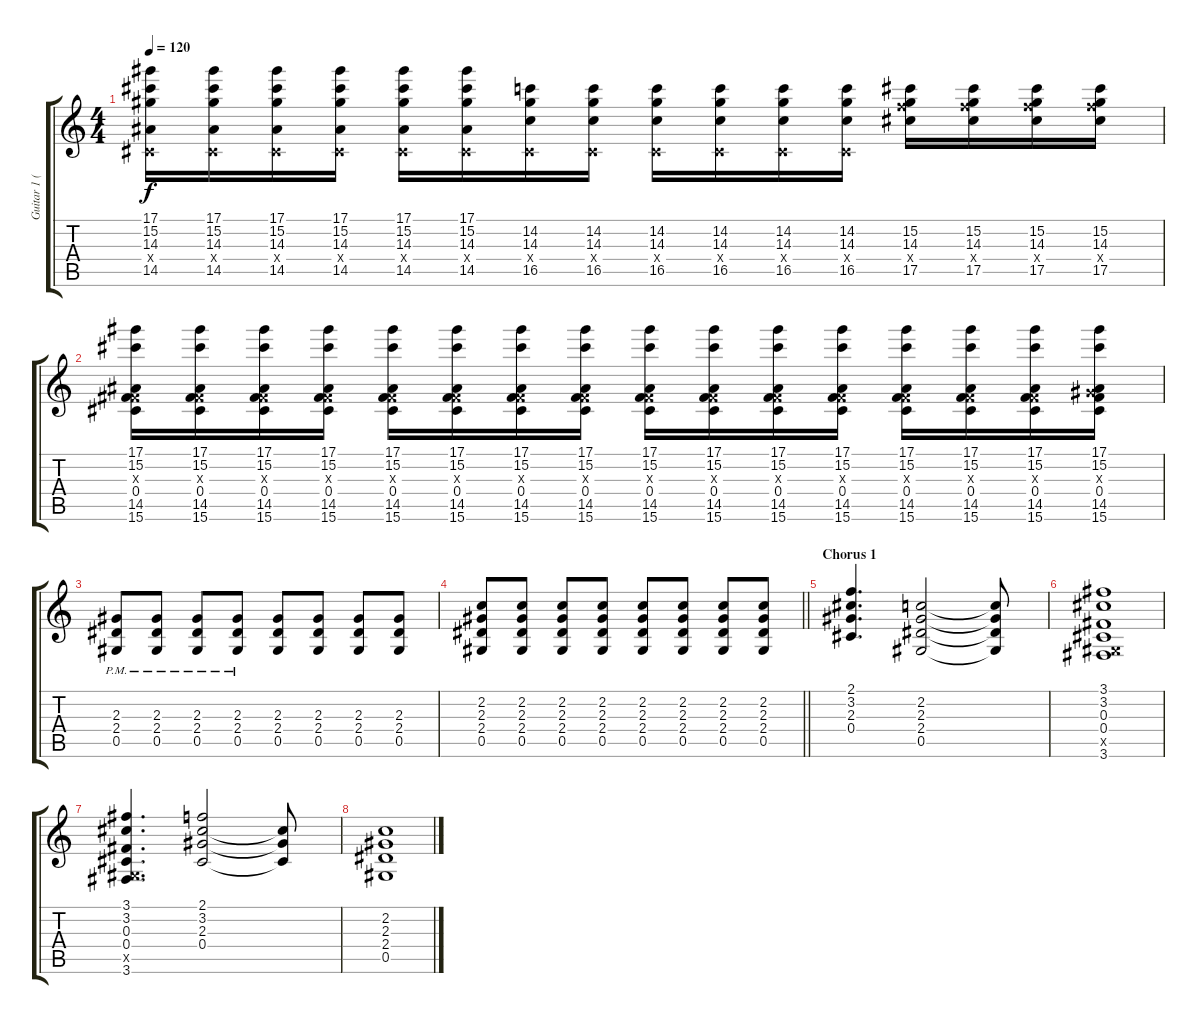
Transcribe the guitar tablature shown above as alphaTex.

\track ("Guitar 1 (Lead)" "Guitar 1 (") {instrument electricguitarclean}
\staff {score tabs}
\tuning (Eb4 Bb3 Gb3 Db3 Ab2 Eb2) {hide}
\ts (4 4)
\tempo 120
\clef g2
\ks c
(17.1 15.2 14.3 0.4{x} 14.5).16{dy f} (17.1 15.2 14.3 0.4{x} 14.5).16 (17.1 15.2 14.3 0.4{x} 14.5).16 (17.1 15.2 14.3 0.4{x} 14.5).16 (17.1 15.2 14.3 0.4{x} 14.5).16 (17.1 15.2 14.3 0.4{x} 14.5).16 (14.2 14.3 0.4{x} 16.5).16 (14.2 14.3 0.4{x} 16.5).16 (14.2 14.3 0.4{x} 16.5).16 (14.2 14.3 0.4{x} 16.5).16 (14.2 14.3 0.4{x} 16.5).16 (14.2 14.3 0.4{x} 16.5).16 (15.2 14.3 16.4{x} 17.5).16 (15.2 14.3 16.4{x} 17.5).16 (15.2 14.3 16.4{x} 17.5).16 (15.2 14.3 16.4{x} 17.5).16 |
(17.1 15.2 0.3{x} 0.4 14.5 15.6).16 (17.1 15.2 0.3{x} 0.4 14.5 15.6).16 (17.1 15.2 0.3{x} 0.4 14.5 15.6).16 (17.1 15.2 0.3{x} 0.4 14.5 15.6).16 (17.1 15.2 0.3{x} 0.4 14.5 15.6).16 (17.1 15.2 0.3{x} 0.4 14.5 15.6).16 (17.1 15.2 0.3{x} 0.4 14.5 15.6).16 (17.1 15.2 0.3{x} 0.4 14.5 15.6).16 (17.1 15.2 0.3{x} 0.4 14.5 15.6).16 (17.1 15.2 0.3{x} 0.4 14.5 15.6).16 (17.1 15.2 0.3{x} 0.4 14.5 15.6).16 (17.1 15.2 0.3{x} 0.4 14.5 15.6).16 (17.1 15.2 0.3{x} 0.4 14.5 15.6).16 (17.1 15.2 0.3{x} 0.4 14.5 15.6).16 (17.1 15.2 0.3{x} 0.4 14.5 15.6).16 (17.1 15.2 2.3{x} 0.4 14.5 15.6).16 |
(2.3{pm} 2.4{pm} 0.5{pm}).8 (2.3{pm} 2.4{pm} 0.5{pm}).8 (2.3{pm} 2.4{pm} 0.5{pm}).8 (2.3{pm} 2.4{pm} 0.5{pm}).8 (2.3 2.4 0.5).8 (2.3 2.4 0.5).8 (2.3 2.4 0.5).8 (2.3 2.4 0.5).8 |
\barLineRight lightlight
(2.2 2.3 2.4 0.5).8 (2.2 2.3 2.4 0.5).8 (2.2 2.3 2.4 0.5).8 (2.2 2.3 2.4 0.5).8 (2.2 2.3 2.4 0.5).8 (2.2 2.3 2.4 0.5).8 (2.2 2.3 2.4 0.5).8 (2.2 2.3 2.4 0.5).8 |
\section ("" "Chorus 1")
(2.1 3.2 2.3 0.4).4{d} (2.2 2.3 2.4 0.5).2 (2.2{t} 2.3{t} 2.4{t} 0.5{t}).8 |
(3.1 3.2 0.3 0.4 0.5{x} 3.6).1 |
(3.1 3.2 0.3 0.4 0.5{x} 3.6).4{d} (2.1 3.2 2.3 0.4).2 (3.2{t} 2.3{t} 0.4{t}).8 |
(2.2 2.3 2.4 0.5).1
